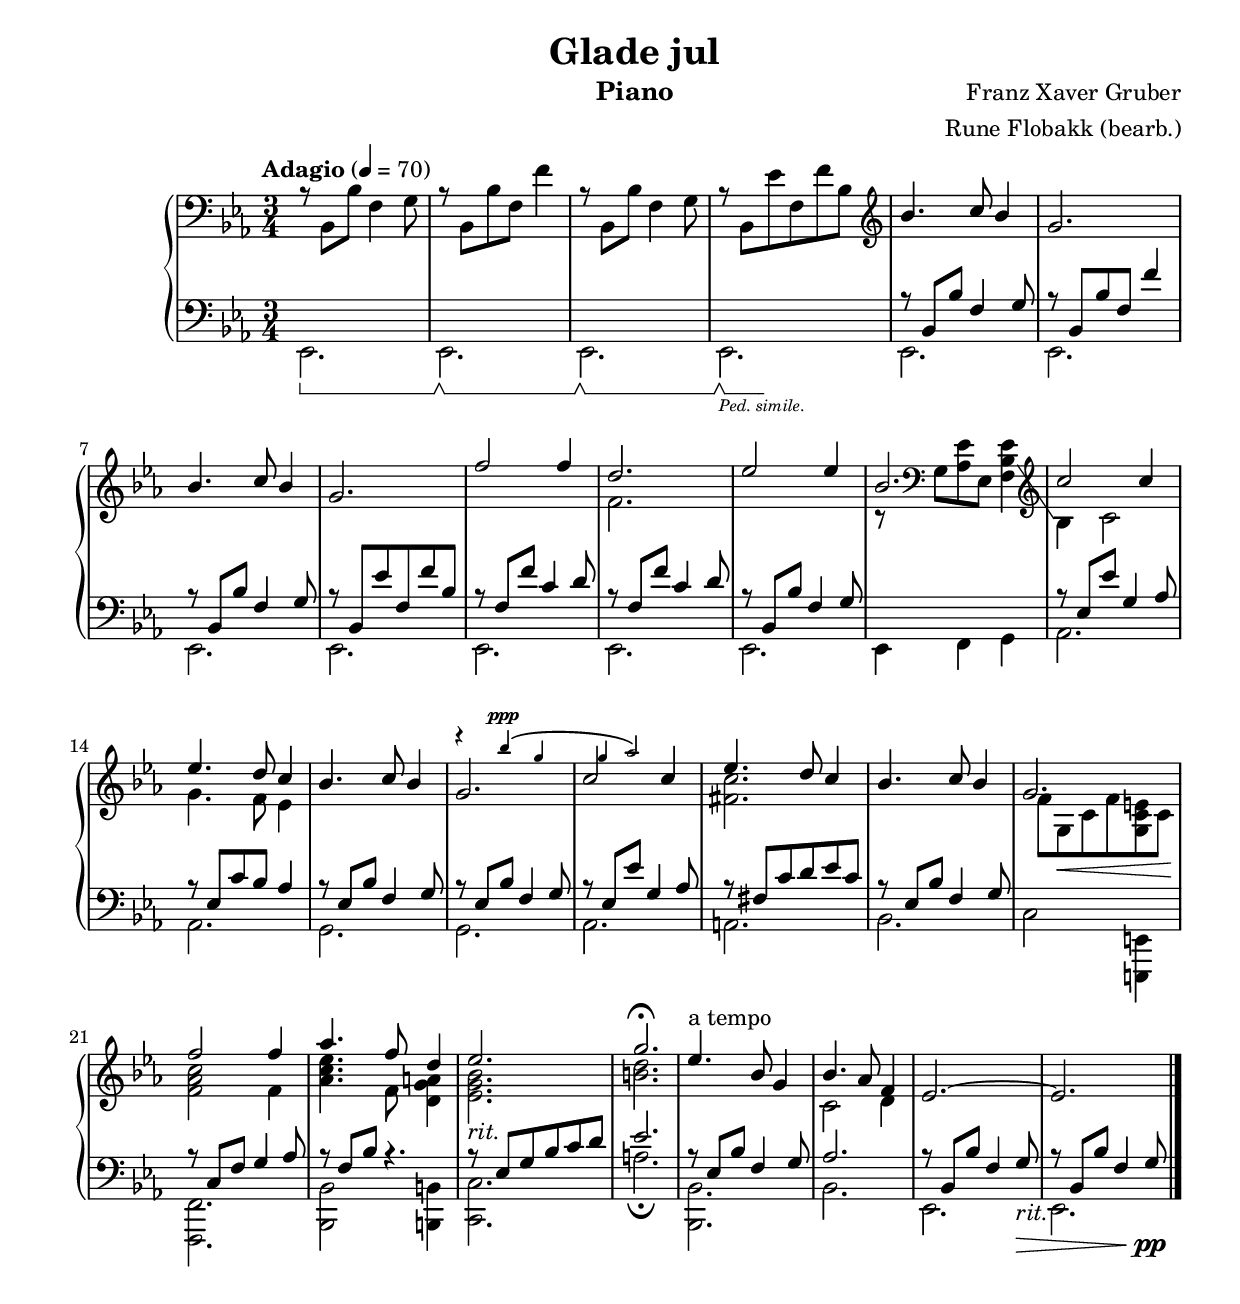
\version "2.22.1"
\version "2.22.1"

\paper {
    left-margin = 15\mm
    bottom-margin = 20\mm
    system-system-spacing =
        #'((basic-distance . 16)
           (minimum-distance . 8)
           (padding . 1)
           (stretchability . 60))
}

rit = \markup { \italic "rit." }

atempo = "a tempo"

pedSimile = \markup { \fontsize #-3 \italic "Ped. simile." }

rightHand = \markup { \italic \fontsize#-2 "m.d." }
leftHand = \markup { \italic \fontsize#-2 "m.s." }


\header {
    title = "Glade jul"
    composer = "Franz Xaver Gruber"
    arranger = "Rune Flobakk (bearb.)"
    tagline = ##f
    instrument = "Piano"
}


signature = {
    \key ees \major
    \time 3/4
}

melody = {
    bes4.  c8 bes4  g2.
    bes4.  c8 bes4  g2.
    f'2       f4    d2.
    ees2      ees4  bes2.

    \repeat unfold 2 {
        c2       c4    ees4.  d8 c4
        bes4. c8 bes4  g2.
    }

    f'2 f4       aes4.  f8  d4
    ees2._\rit   g^\fermata

    ees4.^\atempo  bes8 g4 bes4.    aes8 f4
    ees2.~ 2.
}

bellResponse = {
    r4 bes4\(^\ppp g g aes2\)
}

bass = {
    \repeat unfold 11 { ees2. }
    ees4 f g

    aes2.  aes      g   g
    aes    a        bes c2 <e, e,>4

    <f f,>2.    <bes bes,>2  <b b,>4 <c c,>2.  a'_\fermata
    <bes,, bes'>   bes'  ees,    ees
}

arpeggioBase = { r8 bes,  bes' f4 g8 }

arpeggioAccomp = {
    \arpeggioBase
    r8 bes,  bes' f  f'4
    r8 bes,, bes' f4 g8
    r  bes,  ees' f,  f' bes,
}

pedal = {
    \set pedalSustainStyle = #'bracket
    s2.\sustainOn s2.\sustainOff\sustainOn s2.\sustainOff\sustainOn

    \once \override PianoPedalBracket.edge-height = #'(1.0 . 0.0)
    s4\sustainOff\sustainOn_\pedSimile
}


\score {
    \new PianoStaff <<
    	\new Staff = "right hand" {
            \tempo "Adagio" 4 = 70
    	    \clef bass
            \signature

            s2.*4
            \clef treble

            <<
                \new Voice \relative bes' {
                    \voiceOne \melody
                }
                \new Voice \relative bes' {
                    \voiceTwo {
                        s2.*5 f2. s2.
                        r8 \clef bass g, <aes ees'> ees <bes' ees f,>4\glissando
                        \clef treble bes4 c2 g'4. f8 ees4 s2.
                    }
                    \voiceThree \magnifyMusic 0.67 \relative bes'' \bellResponse
                    \voiceTwo {
                        <c' fis,>2. s2. f,8 g, \< c f <e c g> c \!
                        <f aes c>2 f4 <aes c ees>4. f8 <d g a>4
                        <ees g bes>2. <b' d>
                        s2. c,2 d4
                    }
                }
            >>
            \bar "|."
    	}

    	\new Staff = "left hand" {
            \clef bass
    	    \signature
            <<
                \relative {
                    \change Staff = "right hand" \stemDown \arpeggioAccomp
                    \change Staff = "left hand" \stemUp
                    \arpeggioAccomp
                    \transpose ees bes \relative { \arpeggioBase \arpeggioBase }
                    \arpeggioBase
                    s2.
                    r8 ees ees' g,4 aes8 r8 ees c' bes aes4
                    \repeat unfold 2 { r8 ees bes' f4  g8 }
                    r8 ees ees' g,4 aes8 r8 fis c' d ees c
                    r8 ees, bes' f4  g8 s2.
                    r8 c, f g4 aes8 r8 f bes r4.
                    r8 ees, g bes c d ees2.
                    r8 ees, bes' f4  g8
                    aes2.
                    \arpeggioBase \>_\rit \arpeggioBase \!\pp
                }
                \\
                \relative ees, \bass
            >>
        }

        \new Dynamics \pedal
    >>

	\layout {}
	\midi {}
}
